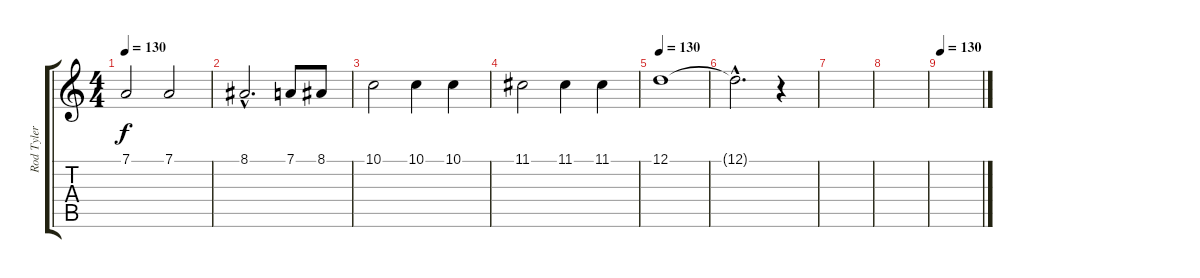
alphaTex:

\track ("Rod Tyler - Vocals" "Rod Tyler ") {instrument flute}
\staff {score tabs}
\tuning (D4 A3 F3 C3 G2 D2) {hide}
\ts (4 4)
\tempo 130
\clef g2
\ks c
7.1.2{dy f} 7.1.2 |
8.1{hac}.2{d} 7.1.8 8.1.8 |
10.1.2 10.1.4 10.1.4 |
11.1.2 11.1.4 11.1.4 |
\tempo 130
12.1.1 |
12.1{hac t}.2{d} r.4 |
|
|
\tempo 130
